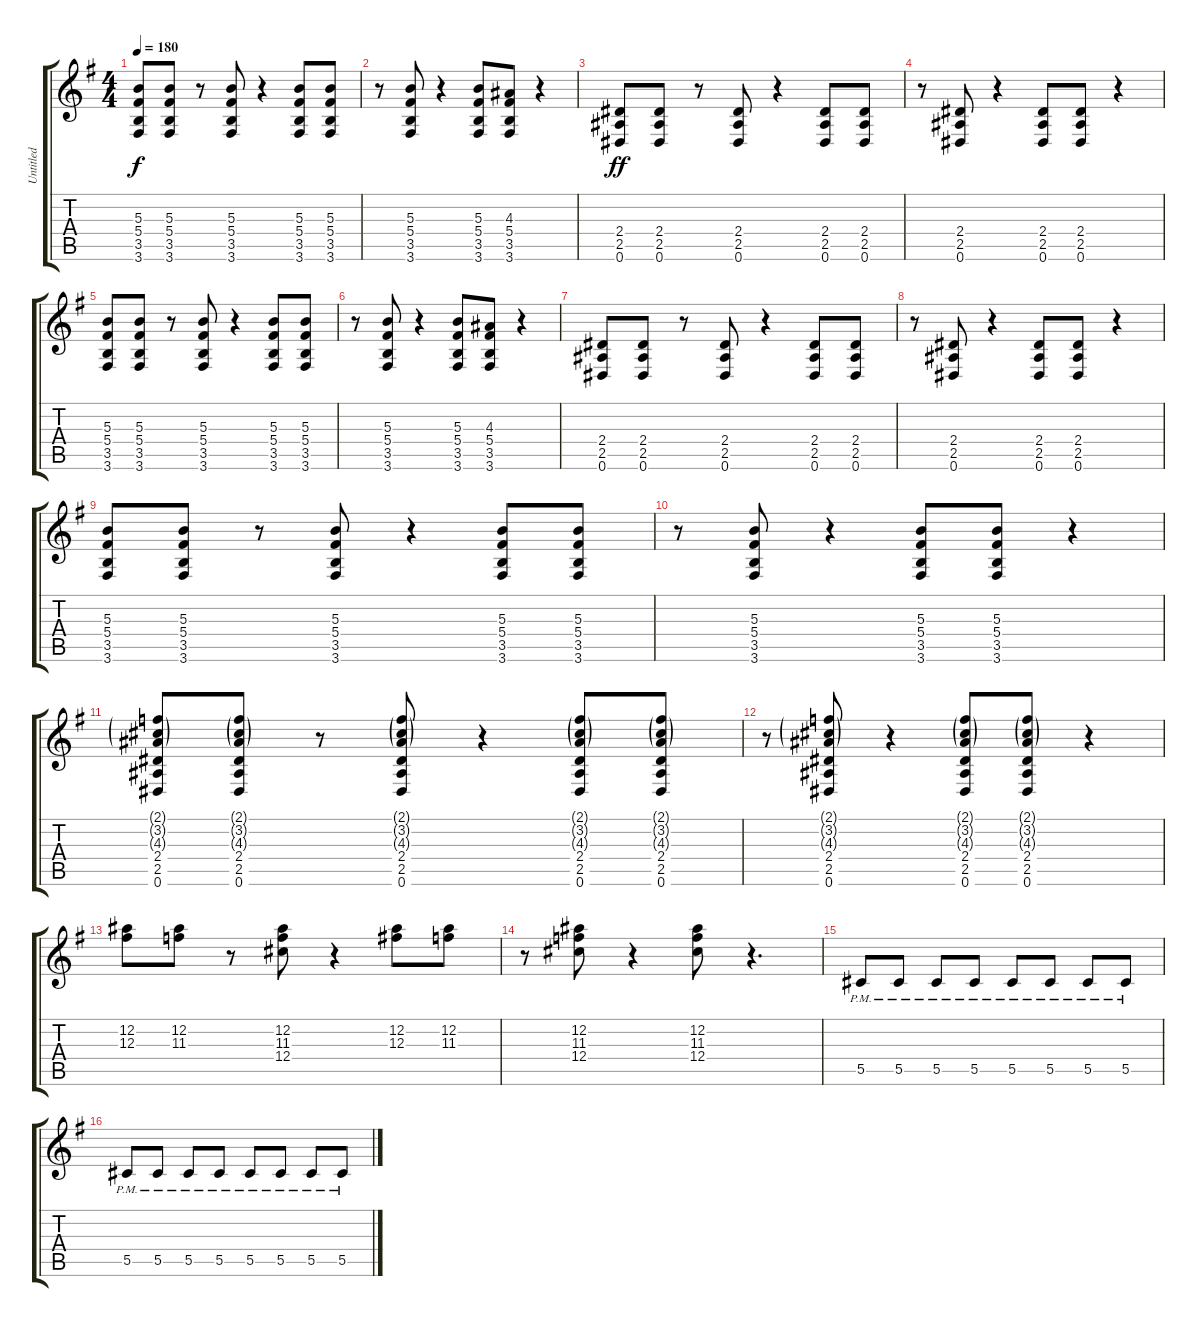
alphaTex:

\track ("Untitled" "Untitled") {instrument distortionguitar}
\staff {score tabs}
\tuning (Eb4 Bb3 Gb3 Db3 Ab2 Eb2) {hide}
\ts (4 4)
\tempo 180
\clef g2
\ks g
(5.3 5.4 3.5 3.6).8{dy f} (5.3 5.4 3.5 3.6).8 r.8 (5.3 5.4 3.5 3.6).8 r.4 (5.3 5.4 3.5 3.6).8 (5.3 5.4 3.5 3.6).8 |
r.8 (5.3 5.4 3.5 3.6).8 r.4 (5.3 5.4 3.5 3.6).8 (4.3 5.4 3.5 3.6).8 r.4 |
(2.4 2.5 0.6).8{dy ff} (2.4 2.5 0.6).8 r.8 (2.4 2.5 0.6).8 r.4 (2.4 2.5 0.6).8 (2.4 2.5 0.6).8 |
r.8 (2.4 2.5 0.6).8 r.4 (2.4 2.5 0.6).8 (2.4 2.5 0.6).8 r.4 |
(5.3 5.4 3.5 3.6).8 (5.3 5.4 3.5 3.6).8 r.8 (5.3 5.4 3.5 3.6).8 r.4 (5.3 5.4 3.5 3.6).8 (5.3 5.4 3.5 3.6).8 |
r.8 (5.3 5.4 3.5 3.6).8 r.4 (5.3 5.4 3.5 3.6).8 (4.3 5.4 3.5 3.6).8 r.4 |
(2.4 2.5 0.6).8 (2.4 2.5 0.6).8 r.8 (2.4 2.5 0.6).8 r.4 (2.4 2.5 0.6).8 (2.4 2.5 0.6).8 |
r.8 (2.4 2.5 0.6).8 r.4 (2.4 2.5 0.6).8 (2.4 2.5 0.6).8 r.4 |
(5.3 5.4 3.5 3.6).8 (5.3 5.4 3.5 3.6).8 r.8 (5.3 5.4 3.5 3.6).8 r.4 (5.3 5.4 3.5 3.6).8 (5.3 5.4 3.5 3.6).8 |
r.8 (5.3 5.4 3.5 3.6).8 r.4 (5.3 5.4 3.5 3.6).8 (5.3 5.4 3.5 3.6).8 r.4 |
(2.1{g} 3.2{g} 4.3{g} 2.4 2.5 0.6).8 (2.1{g} 3.2{g} 4.3{g} 2.4 2.5 0.6).8 r.8 (2.1{g} 3.2{g} 4.3{g} 2.4 2.5 0.6).8 r.4 (2.1{g} 3.2{g} 4.3{g} 2.4 2.5 0.6).8 (2.1{g} 3.2{g} 4.3{g} 2.4 2.5 0.6).8 |
r.8 (2.1{g} 3.2{g} 4.3{g} 2.4 2.5 0.6).8 r.4 (2.1{g} 3.2{g} 4.3{g} 2.4 2.5 0.6).8 (2.1{g} 3.2{g} 4.3{g} 2.4 2.5 0.6).8 r.4 |
(12.2 12.3).8 (12.2 11.3).8 r.8 (12.2 11.3 12.4).8 r.4 (12.2 12.3).8 (12.2 11.3).8 |
r.8 (12.2 11.3 12.4).8 r.4 (12.2 11.3 12.4).8 r.4{d} |
5.5{pm}.8 5.5{pm}.8 5.5{pm}.8 5.5{pm}.8 5.5{pm}.8 5.5{pm}.8 5.5{pm}.8 5.5{pm}.8 |
5.5{pm}.8 5.5{pm}.8 5.5{pm}.8 5.5{pm}.8 5.5{pm}.8 5.5{pm}.8 5.5{pm}.8 5.5{pm}.8
